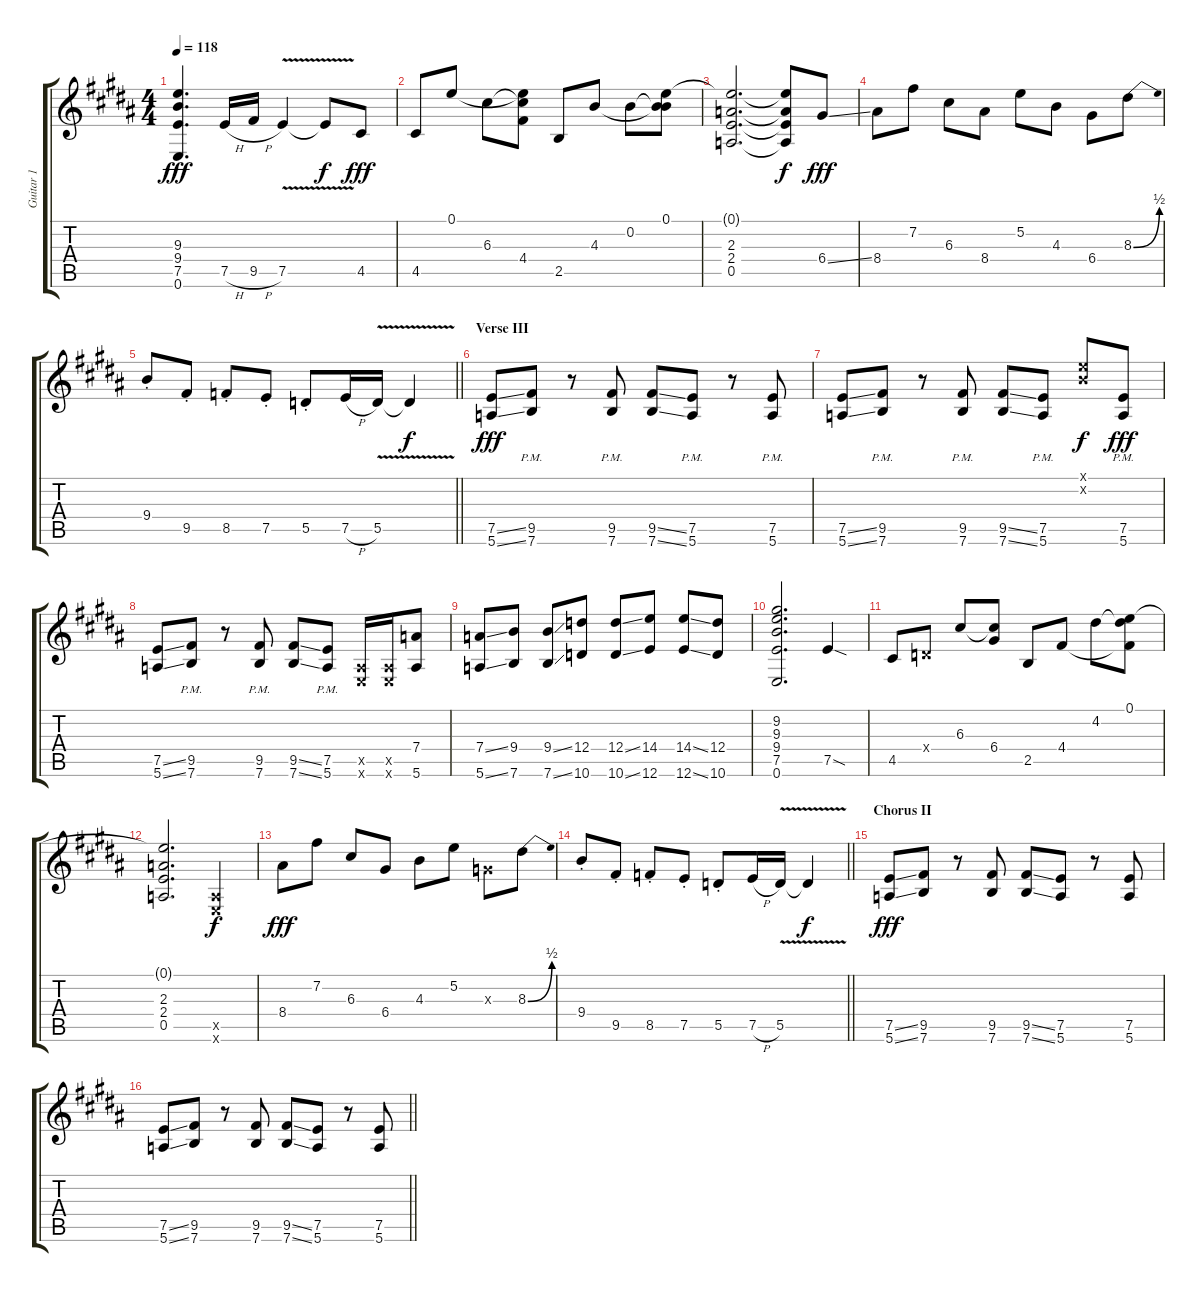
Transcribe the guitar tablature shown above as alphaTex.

\track ("Guitar 1" "Guitar 1") {instrument distortionguitar}
\staff {score tabs}
\tuning (E4 B3 G3 D3 A2 E2) {hide}
\ts (4 4)
\tempo 118
\clef g2
\ks b
(9.3 9.4 7.5 0.6).4{d dy fff} 7.5{h}.16 9.5{h}.16 7.5{v}.4 7.5{t}.8{dy f} 4.5.8{dy fff} |
4.5.8 0.1.8 6.3.8 (0.1{t} 6.3{t} 4.4).8 2.5.8 4.3.8 0.2.8 (0.1 0.2{t} 4.3{t}).8 |
(0.1{t} 2.3 2.4 0.5).2{d} (0.1{t} 2.3{t} 2.4{t} 0.5{t}).8{dy f} 6.4{ss}.8{dy fff} |
8.4.8 7.2.8 6.3.8 8.4.8 5.2.8 4.3.8 6.4.8 8.3{be (bend 0 0 60 2)}.8 |
\barLineRight lightlight
9.4{st}.8 9.5{st}.8 8.5{st}.8 7.5{st}.8 5.5{st}.8 7.5{h}.16 5.5{v}.16 5.5{t}.4{dy f} |
\section ("" "Verse III")
(7.5{ss} 5.6{ss}).8{dy fff} (9.5{pm} 7.6{pm}).8 r.8 (9.5{pm} 7.6{pm}).8 (9.5{ss} 7.6{ss}).8 (7.5{pm} 5.6{pm}).8 r.8 (7.5{pm} 5.6{pm}).8 |
(7.5{ss} 5.6{ss}).8 (9.5{pm} 7.6{pm}).8 r.8 (9.5{pm} 7.6{pm}).8 (9.5{ss} 7.6{ss}).8 (7.5{pm} 5.6{pm}).8 (0.1{x} 0.2{x}).8{dy f} (7.5{pm} 5.6{pm}).8{dy fff} |
(7.5{ss} 5.6{ss}).8 (9.5{pm} 7.6{pm}).8 r.8 (9.5{pm} 7.6{pm}).8 (9.5{ss} 7.6{ss}).8 (7.5{pm} 5.6{pm}).8 (0.5{x} 0.6{x}).16 (0.5{x} 0.6{x}).16 (7.4 5.6).8 |
(7.4{ss} 5.6{ss}).8 (9.4 7.6).8 (9.4{ss} 7.6{ss}).8 (12.4 10.6).8 (12.4{ss} 10.6{ss}).8 (14.4 12.6).8 (14.4{ss} 12.6{ss}).8 (12.4 10.6).8 |
(9.2 9.3 9.4 7.5 0.6).2{d} 7.5{sod}.4 |
4.5.8 0.4{x}.8 6.3.8 (6.3{t} 6.4).8 2.5.8 4.4.8 4.2.8 (0.1 4.2{t} 4.4{t}).8 |
(0.1{t} 2.3 2.4 0.5).2{d} (0.5{x} 0.6{x}).4{dy f} |
8.4.8{dy fff} 7.2.8 6.3.8 6.4.8 4.3.8 5.2.8 0.3{x}.8 8.3{be (bend 0 0 60 2)}.8 |
\barLineRight lightlight
9.4{st}.8 9.5{st}.8 8.5{st}.8 7.5{st}.8 5.5{st}.8 7.5{h}.16 5.5{v}.16 5.5{t}.4{dy f} |
\section ("" "Chorus II")
(7.5{ss} 5.6{ss}).8{dy fff} (9.5 7.6).8 r.8 (9.5 7.6).8 (9.5{ss} 7.6{ss}).8 (7.5 5.6).8 r.8 (7.5 5.6).8 |
\barLineRight lightlight
(7.5{ss} 5.6{ss}).8 (9.5 7.6).8 r.8 (9.5 7.6).8 (9.5{ss} 7.6{ss}).8 (7.5 5.6).8 r.8 (7.5 5.6).8
